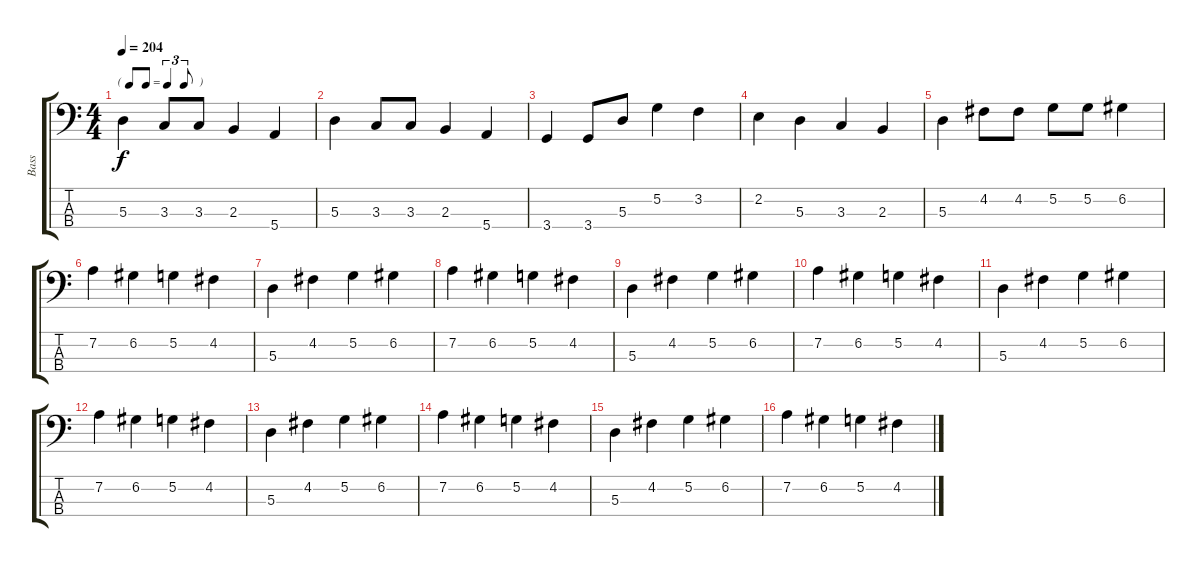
\track ("Bass" "Bass") {instrument slapbass2}
\staff {score tabs}
\tuning (G2 D2 A1 E1) {hide}
\ts (4 4)
\tf triplet8th
\tempo 204
\clef f4
\ks c
5.3.4{dy f} 3.3.8 3.3.8 2.3.4 5.4.4 |
5.3.4 3.3.8 3.3.8 2.3.4 5.4.4 |
3.4.4 3.4.8 5.3.8 5.2.4 3.2.4 |
2.2.4 5.3.4 3.3.4 2.3.4 |
5.3.4 4.2.8 4.2.8 5.2.8 5.2.8 6.2.4 |
7.2.4 6.2.4 5.2.4 4.2.4 |
5.3.4 4.2.4 5.2.4 6.2.4 |
7.2.4 6.2.4 5.2.4 4.2.4 |
5.3.4 4.2.4 5.2.4 6.2.4 |
7.2.4 6.2.4 5.2.4 4.2.4 |
5.3.4 4.2.4 5.2.4 6.2.4 |
7.2.4 6.2.4 5.2.4 4.2.4 |
5.3.4 4.2.4 5.2.4 6.2.4 |
7.2.4 6.2.4 5.2.4 4.2.4 |
5.3.4 4.2.4 5.2.4 6.2.4 |
7.2.4 6.2.4 5.2.4 4.2.4
